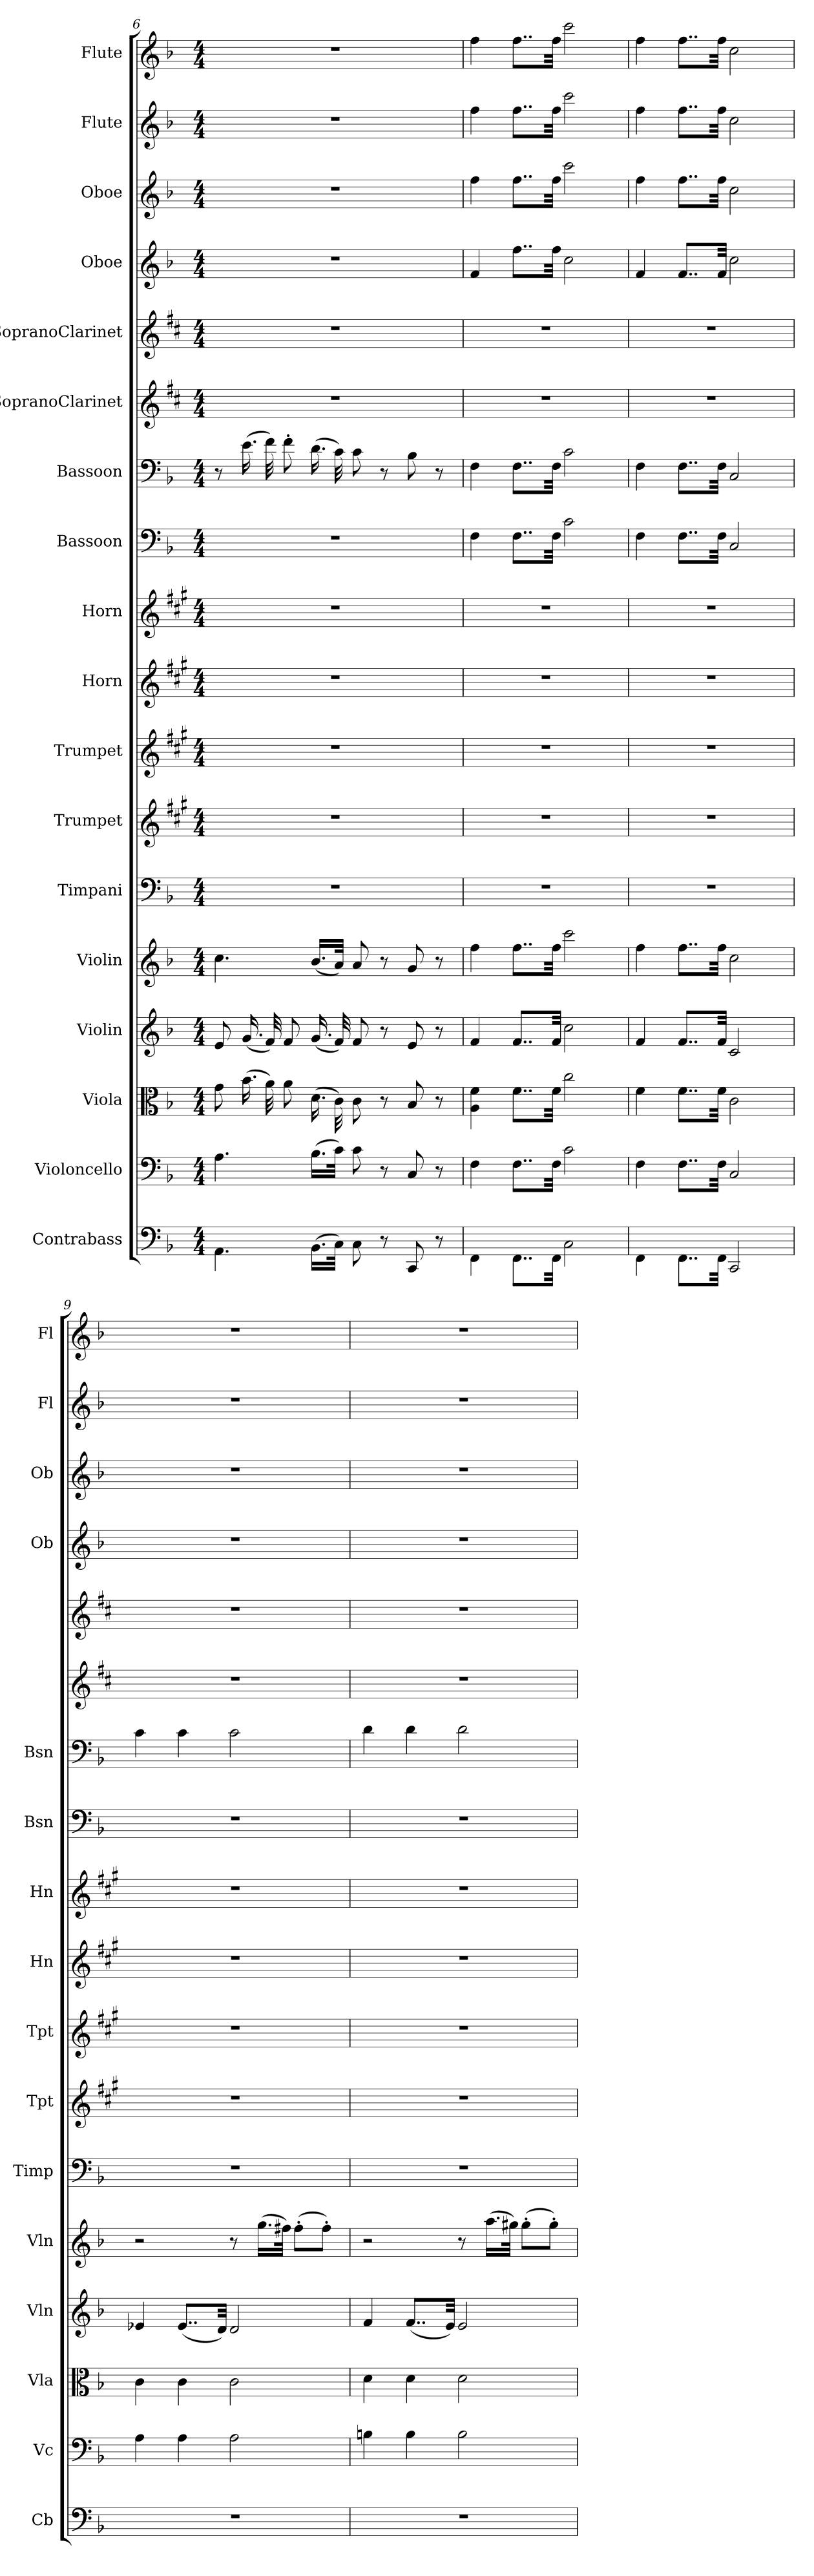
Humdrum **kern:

**kern	**kern	**kern	**kern	**kern	**kern	**kern	**kern	**kern	**kern	**kern	**kern	**kern	**kern	**kern	**kern	**kern	**kern
*part18	*part17	*part16	*part15	*part14	*part13	*part12	*part11	*part10	*part9	*part8	*part7	*part6	*part5	*part4	*part3	*part2	*part1
*staff18	*staff17	*staff16	*staff15	*staff14	*staff13	*staff12	*staff11	*staff10	*staff9	*staff8	*staff7	*staff6	*staff5	*staff4	*staff3	*staff2	*staff1
*I"Contrabass	*I"Violoncello	*I"Viola	*I"Violin	*I"Violin	*I"Timpani	*I"Trumpet	*I"Trumpet	*I"Horn	*I"Horn	*I"Bassoon	*I"Bassoon	*I"SopranoClarinet	*I"SopranoClarinet	*I"Oboe	*I"Oboe	*I"Flute	*I"Flute
*I'Cb	*I'Vc	*I'Vla	*I'Vln	*I'Vln	*I'Timp	*I'Tpt	*I'Tpt	*I'Hn	*I'Hn	*I'Bsn	*I'Bsn	*	*	*I'Ob	*I'Ob	*I'Fl	*I'Fl
*clefF4	*clefF4	*clefC3	*clefG2	*clefG2	*clefF4	*clefG2	*clefG2	*clefG2	*clefG2	*clefF4	*clefF4	*clefG2	*clefG2	*clefG2	*clefG2	*clefG2	*clefG2
*k[b-]	*k[b-]	*k[b-]	*k[b-]	*k[b-]	*k[b-]	*k[f#c#g#]	*k[f#c#g#]	*k[f#c#g#]	*k[f#c#g#]	*k[b-]	*k[b-]	*k[f#c#]	*k[f#c#]	*k[b-]	*k[b-]	*k[b-]	*k[b-]
*M4/4	*M4/4	*M4/4	*M4/4	*M4/4	*M4/4	*M4/4	*M4/4	*M4/4	*M4/4	*M4/4	*M4/4	*M4/4	*M4/4	*M4/4	*M4/4	*M4/4	*M4/4
=6	=6	=6	=6	=6	=6	=6	=6	=6	=6	=6	=6	=6	=6	=6	=6	=6	=6
4.AA\	4.A\	8g\	8e/	4.cc\	1r	1r	1r	1r	1r	1r	8r	1r	1r	1r	1r	1r	1r
.	.	(16.b-\	(16.g/	.	.	.	.	.	.	.	(16.e\	.	.	.	.	.	.
.	.	32a\)	32f/)	.	.	.	.	.	.	.	32f\)	.	.	.	.	.	.
.	.	8a\	8f/	.	.	.	.	.	.	.	8f'\	.	.	.	.	.	.
(16.BB-\LL	(16.B-\LL	(16.d\	(16.g/	(16.b-/LL	.	.	.	.	.	.	(16.d\	.	.	.	.	.	.
32C\JJk)	32c\JJk)	32c\)	32f/)	32a/JJk)	.	.	.	.	.	.	32c\)	.	.	.	.	.	.
8C\	8c\	8c\	8f/	8a/	.	.	.	.	.	.	8c\	.	.	.	.	.	.
8r	8r	8r	8r	8r	.	.	.	.	.	.	8r	.	.	.	.	.	.
8CC/	8C/	8B-/	8e/	8g/	.	.	.	.	.	.	8B-\	.	.	.	.	.	.
8r	8r	8r	8r	8r	.	.	.	.	.	.	8r	.	.	.	.	.	.
=7	=7	=7	=7	=7	=7	=7	=7	=7	=7	=7	=7	=7	=7	=7	=7	=7	=7
4FF\	4F\	4A\ 4f\	4f/	4ff\	1r	1r	1r	1r	1r	4F\	4F\	1r	1r	4f/	4ff\	4ff\	4ff\
8..FF\L	8..F\L	8..f\L	8..f/L	8..ff\L	.	.	.	.	.	8..F\L	8..F\L	.	.	8..ff\L	8..ff\L	8..ff\L	8..ff\L
32FF\Jkk	32F\Jkk	32f\Jkk	32f/Jkk	32ff\Jkk	.	.	.	.	.	32F\Jkk	32F\Jkk	.	.	32ff\Jkk	32ff\Jkk	32ff\Jkk	32ff\Jkk
2C\	2c\	2cc\	2cc\	2ccc\	.	.	.	.	.	2c\	2c\	.	.	2cc\	2ccc\	2ccc\	2ccc\
=8	=8	=8	=8	=8	=8	=8	=8	=8	=8	=8	=8	=8	=8	=8	=8	=8	=8
4FF\	4F\	4f\	4f/	4ff\	1r	1r	1r	1r	1r	4F\	4F\	1r	1r	4f/	4ff\	4ff\	4ff\
8..FF\L	8..F\L	8..f\L	8..f/L	8..ff\L	.	.	.	.	.	8..F\L	8..F\L	.	.	8..f/L	8..ff\L	8..ff\L	8..ff\L
32FF\Jkk	32F\Jkk	32f\Jkk	32f/Jkk	32ff\Jkk	.	.	.	.	.	32F\Jkk	32F\Jkk	.	.	32f/Jkk	32ff\Jkk	32ff\Jkk	32ff\Jkk
2CC/	2C/	2c\	2c/	2cc\	.	.	.	.	.	2C/	2C/	.	.	2cc\	2cc\	2cc\	2cc\
=9	=9	=9	=9	=9	=9	=9	=9	=9	=9	=9	=9	=9	=9	=9	=9	=9	=9
1r	4A\	4c\	4e-X/	2r	1r	1r	1r	1r	1r	1r	4c\	1r	1r	1r	1r	1r	1r
.	4A\	4c\	(8..e-/L	.	.	.	.	.	.	.	4c\	.	.	.	.	.	.
.	.	.	32d/Jkk)	.	.	.	.	.	.	.	.	.	.	.	.	.	.
.	2A\	2c\	2d/	8r	.	.	.	.	.	.	2c\	.	.	.	.	.	.
.	.	.	.	(16.gg\LL	.	.	.	.	.	.	.	.	.	.	.	.	.
.	.	.	.	32ff#X\JJk)	.	.	.	.	.	.	.	.	.	.	.	.	.
.	.	.	.	(8ff#'\L	.	.	.	.	.	.	.	.	.	.	.	.	.
.	.	.	.	8ff#'\J)	.	.	.	.	.	.	.	.	.	.	.	.	.
=10	=10	=10	=10	=10	=10	=10	=10	=10	=10	=10	=10	=10	=10	=10	=10	=10	=10
1r	4Bn\	4d\	4f/	2r	1r	1r	1r	1r	1r	1r	4d\	1r	1r	1r	1r	1r	1r
.	4B\	4d\	(8..f/L	.	.	.	.	.	.	.	4d\	.	.	.	.	.	.
.	.	.	32e/Jkk)	.	.	.	.	.	.	.	.	.	.	.	.	.	.
.	2B\	2d\	2e/	8r	.	.	.	.	.	.	2d\	.	.	.	.	.	.
.	.	.	.	(16.aa\LL	.	.	.	.	.	.	.	.	.	.	.	.	.
.	.	.	.	32gg#X\JJk)	.	.	.	.	.	.	.	.	.	.	.	.	.
.	.	.	.	(8gg#'\L	.	.	.	.	.	.	.	.	.	.	.	.	.
.	.	.	.	8gg#'\J)	.	.	.	.	.	.	.	.	.	.	.	.	.
=	=	=	=	=	=	=	=	=	=	=	=	=	=	=	=	=	=
*-	*-	*-	*-	*-	*-	*-	*-	*-	*-	*-	*-	*-	*-	*-	*-	*-	*-
